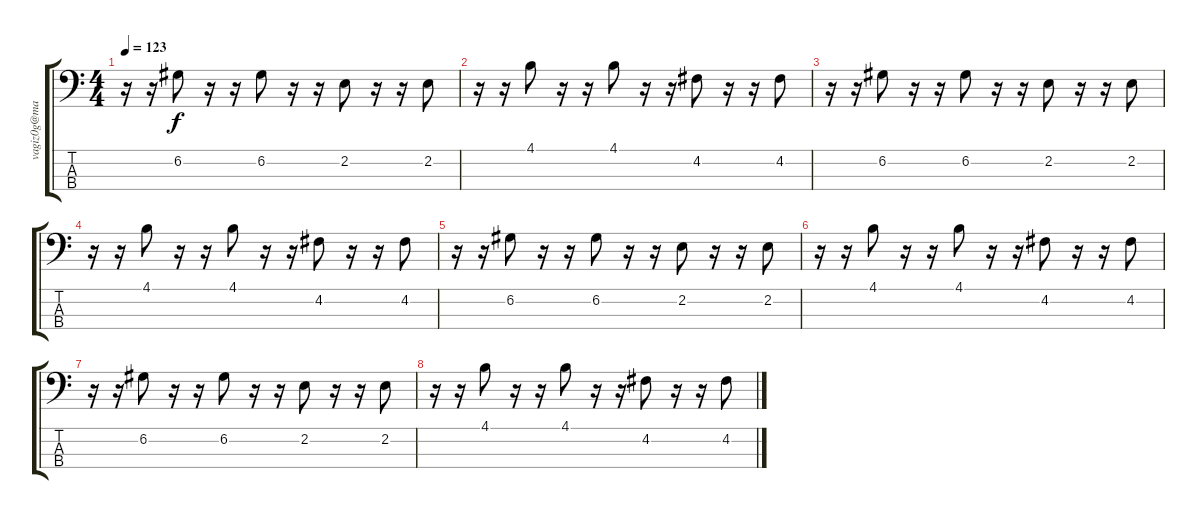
\track ("" "vagiz0g@ma") {solo instrument acousticbass}
\staff {score tabs}
\tuning (G2 D2 A1 E1) {hide}
\ts (4 4)
\tempo 123
\clef f4
\ks c
r.16{dy f} r.16 6.2.8 r.16 r.16 6.2.8 r.16 r.16 2.2.8 r.16 r.16 2.2.8 |
r.16 r.16 4.1.8 r.16 r.16 4.1.8 r.16 r.16 4.2.8 r.16 r.16 4.2.8 |
r.16 r.16 6.2.8 r.16 r.16 6.2.8 r.16 r.16 2.2.8 r.16 r.16 2.2.8 |
r.16 r.16 4.1.8 r.16 r.16 4.1.8 r.16 r.16 4.2.8 r.16 r.16 4.2.8 |
r.16 r.16 6.2.8 r.16 r.16 6.2.8 r.16 r.16 2.2.8 r.16 r.16 2.2.8 |
r.16 r.16 4.1.8 r.16 r.16 4.1.8 r.16 r.16 4.2.8 r.16 r.16 4.2.8 |
r.16 r.16 6.2.8 r.16 r.16 6.2.8 r.16 r.16 2.2.8 r.16 r.16 2.2.8 |
r.16 r.16 4.1.8 r.16 r.16 4.1.8 r.16 r.16 4.2.8 r.16 r.16 4.2.8
